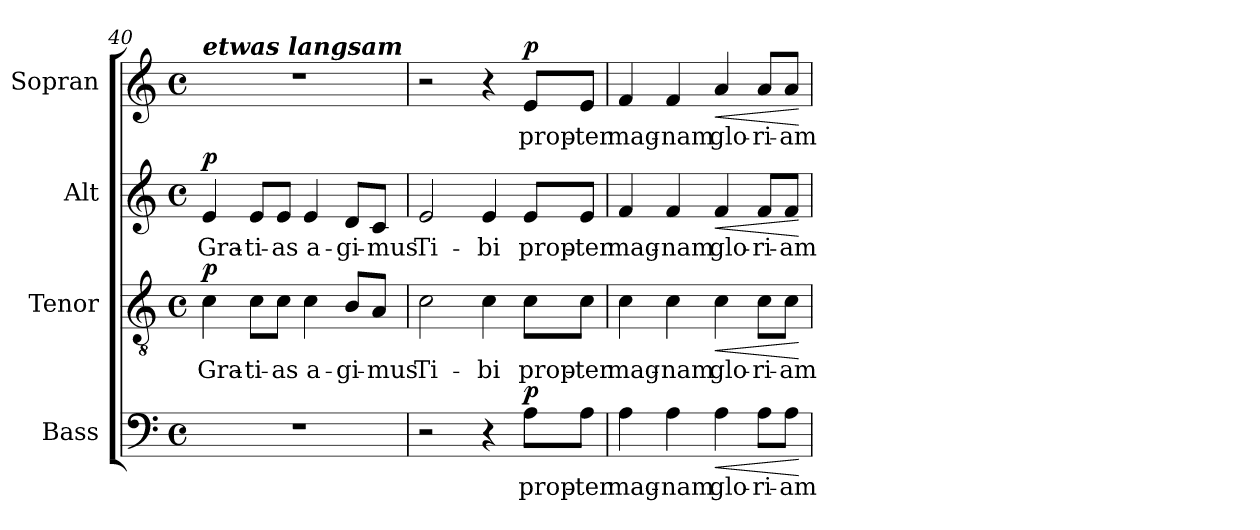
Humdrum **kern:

**kern	**text	**dynam	**kern	**text	**dynam	**kern	**text	**dynam	**kern	**text	**dynam
*part4	*part4	*part4	*part3	*part3	*part3	*part2	*part2	*part2	*part1	*part1	*part1
*staff4	*staff4	*staff4	*staff3	*staff3	*staff3	*staff2	*staff2	*staff2	*staff1	*staff1	*staff1
*I"Bass	*	*	*I"Tenor	*	*	*I"Alt	*	*	*I"Sopran	*	*
*I'B.	*	*	*I'T.	*	*	*I'A.	*	*	*I'S.	*	*
*clefF4	*	*	*clefGv2	*	*	*clefG2	*	*	*clefG2	*	*
*k[]	*	*	*k[]	*	*	*k[]	*	*	*k[]	*	*
*C:	*	*	*C:	*	*	*C:	*	*	*C:	*	*
*M4/4	*	*	*M4/4	*	*	*M4/4	*	*	*M4/4	*	*
*met(c)	*	*	*met(c)	*	*	*met(c)	*	*	*met(c)	*	*
=40	=40	=40	=40	=40	=40	=40	=40	=40	=40	=40	=40
!	!	!	!	!	!	!	!	!	!LO:TX:a:Bi:t=etwas langsam	!	!
!	!	!	!	!LO:LY:b	!LO:DY:a	!	!LO:LY:b	!LO:DY:a	!	!	!
1r	.	.	4c\	Gra-	p	4e/	Gra-	p	1r	.	.
!	!	!	!	!LO:LY:b	!	!	!LO:LY:b	!	!	!	!
.	.	.	8c\L	-ti-	.	8e/L	-ti-	.	.	.	.
!	!	!	!	!LO:LY:b	!	!	!LO:LY:b	!	!	!	!
.	.	.	8c\J	-as	.	8e/J	-as	.	.	.	.
!	!	!	!	!LO:LY:b	!	!	!LO:LY:b	!	!	!	!
.	.	.	4c\	a-	.	4e/	a-	.	.	.	.
!	!	!	!	!LO:LY:b	!	!	!LO:LY:b	!	!	!	!
.	.	.	8B/L	-gi-	.	8d/L	-gi-	.	.	.	.
!	!	!	!	!LO:LY:b	!	!	!LO:LY:b	!	!	!	!
.	.	.	8A/J	-mus	.	8c/J	-mus	.	.	.	.
!!LO:LB:g=z
=41	=41	=41	=41	=41	=41	=41	=41	=41	=41	=41	=41
!	!	!	!	!LO:LY:b	!	!	!LO:LY:b	!	!	!	!
2r	.	.	2c\	Ti-	.	2e/	Ti-	.	2r	.	.
!	!	!	!	!LO:LY:b	!	!	!LO:LY:b	!	!	!	!
4r	.	.	4c\	-bi	.	4e/	-bi	.	4r	.	.
!	!LO:LY:b	!LO:DY:a	!	!LO:LY:b	!	!	!LO:LY:b	!	!	!LO:LY:b	!LO:DY:a
8A\L	prop-	p	8c\L	prop-	.	8e/L	prop-	.	8e/L	prop-	p
!	!LO:LY:b	!	!	!LO:LY:b	!	!	!LO:LY:b	!	!	!LO:LY:b	!
8A\J	-ter	.	8c\J	-ter	.	8e/J	-ter	.	8e/J	-ter	.
=42	=42	=42	=42	=42	=42	=42	=42	=42	=42	=42	=42
!	!LO:LY:b	!	!	!LO:LY:b	!	!	!LO:LY:b	!	!	!LO:LY:b	!
4A\	mag-	.	4c\	mag-	.	4f/	mag-	.	4f/	mag-	.
!	!LO:LY:b	!	!	!LO:LY:b	!	!	!LO:LY:b	!	!	!LO:LY:b	!
4A\	-nam	.	4c\	-nam	.	4f/	-nam	.	4f/	-nam	.
!	!LO:LY:b	!LO:HP:b	!	!LO:LY:b	!LO:HP:b	!	!LO:LY:b	!LO:HP:b	!	!LO:LY:b	!LO:HP:b
4A\	glo-	<	4c\	glo-	<	4f/	glo-	<	4a/	glo-	<
!	!LO:LY:b	!	!	!LO:LY:b	!	!	!LO:LY:b	!	!	!LO:LY:b	!
8A\L	-ri-	.	8c\L	-ri-	.	8f/L	-ri-	.	8a/L	-ri-	.
!	!LO:LY:b	!	!	!LO:LY:b	!	!	!LO:LY:b	!	!	!LO:LY:b	!
8A\J	-am	.	8c\J	-am	.	8f/J	-am	.	8a/J	-am	.
.	.	[	.	.	[	.	.	[	.	.	[
=	=	=	=	=	=	=	=	=	=	=	=
*-	*-	*-	*-	*-	*-	*-	*-	*-	*-	*-	*-
